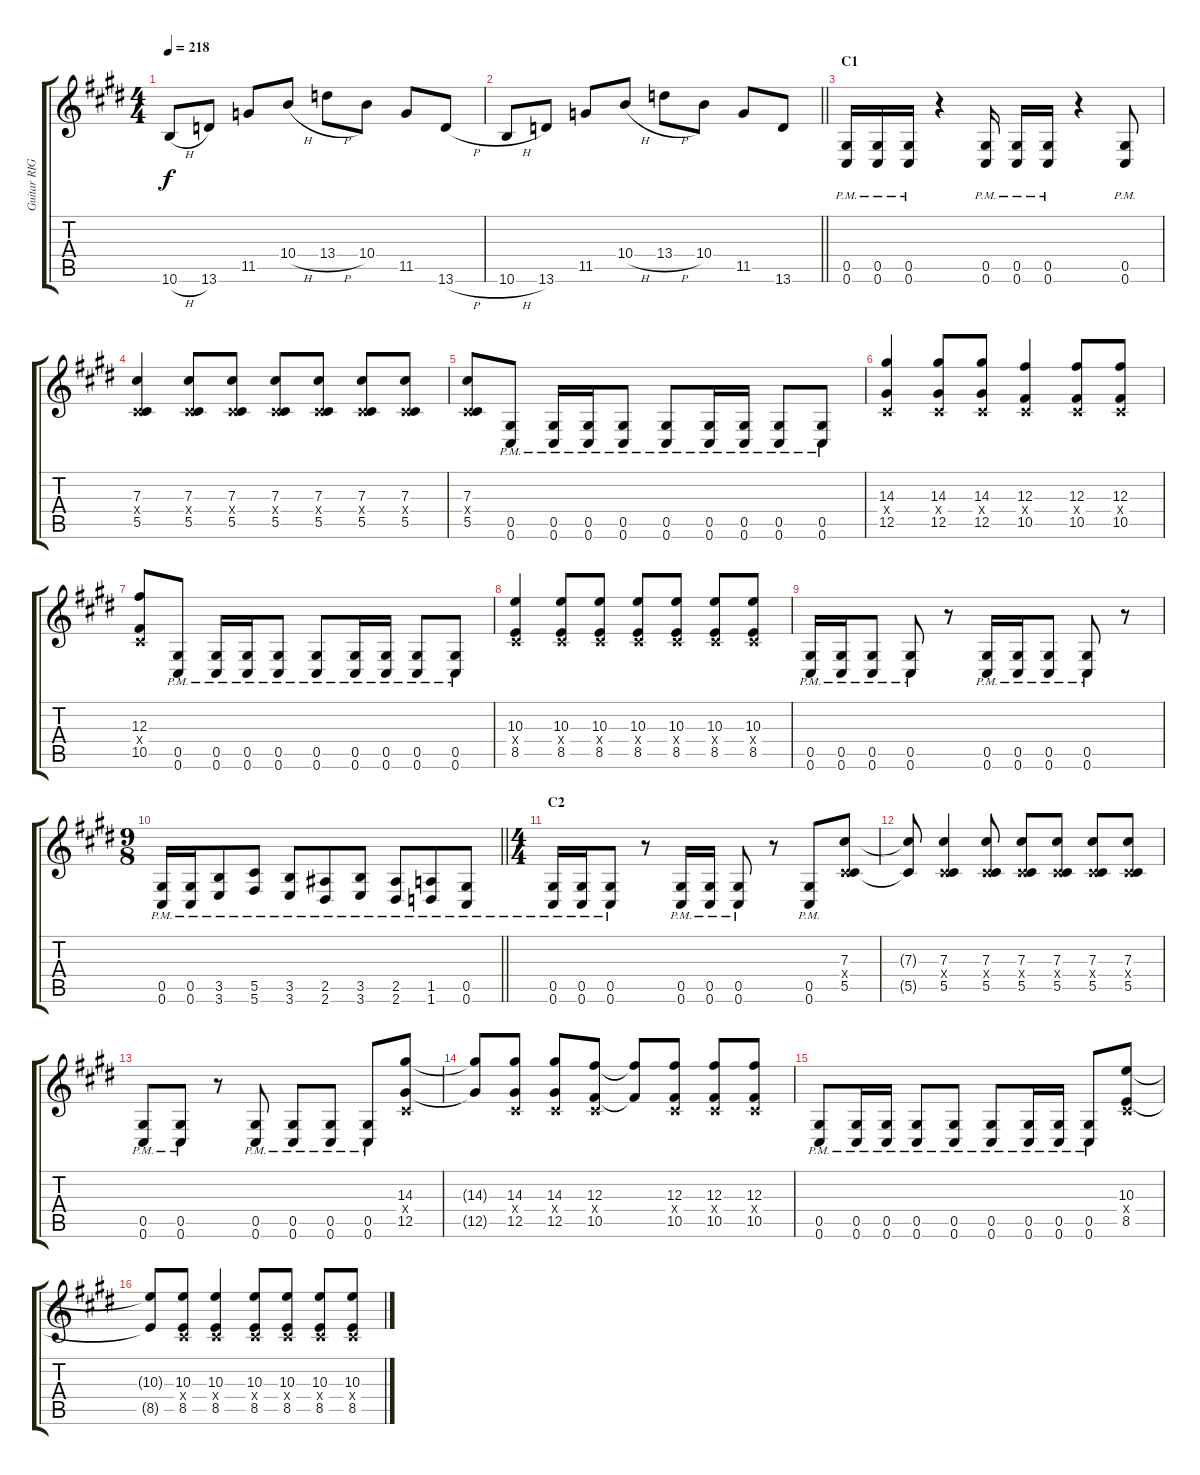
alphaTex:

\track ("Guitar RIGHT" "Guitar RIG") {instrument distortionguitar}
\staff {score tabs}
\tuning (Eb4 Bb3 Gb3 Db3 Ab2 Db2) {hide}
\ts (4 4)
\tempo 218
\clef g2
\ks c#minor
10.6{h}.8{dy f} 13.6.8 11.5.8 10.4{h}.8 13.4{h}.8 10.4.8 11.5.8 13.6{h}.8 |
\barLineRight lightlight
10.6{h}.8 13.6.8 11.5.8 10.4{h}.8 13.4{h}.8 10.4.8 11.5.8 13.6.8 |
\section ("" "C1")
(0.5{pm} 0.6{pm}).16 (0.5{pm} 0.6{pm}).16 (0.5{pm} 0.6{pm}).16 r.4 (0.5{pm} 0.6{pm}).16 (0.5{pm} 0.6{pm}).16 (0.5{pm} 0.6{pm}).16 r.4 (0.5{pm} 0.6{pm}).8 |
(7.3 0.4{x} 5.5).4 (7.3 0.4{x} 5.5).8 (7.3 0.4{x} 5.5).8 (7.3 0.4{x} 5.5).8 (7.3 0.4{x} 5.5).8 (7.3 0.4{x} 5.5).8 (7.3 0.4{x} 5.5).8 |
(7.3 0.4{x} 5.5).8 (0.5{pm} 0.6{pm}).8 (0.5{pm} 0.6{pm}).16 (0.5{pm} 0.6{pm}).16 (0.5{pm} 0.6{pm}).8 (0.5{pm} 0.6{pm}).8 (0.5{pm} 0.6{pm}).16 (0.5{pm} 0.6{pm}).16 (0.5{pm} 0.6{pm}).8 (0.5{pm} 0.6{pm}).8 |
(14.3 0.4{x} 12.5).4 (14.3 0.4{x} 12.5).8 (14.3 0.4{x} 12.5).8 (12.3 0.4{x} 10.5).4 (12.3 0.4{x} 10.5).8 (12.3 0.4{x} 10.5).8 |
(12.3 0.4{x} 10.5).8 (0.5{pm} 0.6{pm}).8 (0.5{pm} 0.6{pm}).16 (0.5{pm} 0.6{pm}).16 (0.5{pm} 0.6{pm}).8 (0.5{pm} 0.6{pm}).8 (0.5{pm} 0.6{pm}).16 (0.5{pm} 0.6{pm}).16 (0.5{pm} 0.6{pm}).8 (0.5{pm} 0.6{pm}).8 |
(10.3 0.4{x} 8.5).4 (10.3 0.4{x} 8.5).8 (10.3 0.4{x} 8.5).8 (10.3 0.4{x} 8.5).8 (10.3 0.4{x} 8.5).8 (10.3 0.4{x} 8.5).8 (10.3 0.4{x} 8.5).8 |
(0.5{pm} 0.6{pm}).16 (0.5{pm} 0.6{pm}).16 (0.5{pm} 0.6{pm}).8 (0.5{pm} 0.6{pm}).8 r.8 (0.5{pm} 0.6{pm}).16 (0.5{pm} 0.6{pm}).16 (0.5{pm} 0.6{pm}).8 (0.5{pm} 0.6{pm}).8 r.8 |
\ts (9 8)
\barLineRight lightlight
(0.5{pm} 0.6{pm}).16 (0.5{pm} 0.6{pm}).16 (3.5{pm} 3.6{pm}).8 (5.5{pm} 5.6{pm}).8 (3.5{pm} 3.6{pm}).8 (2.5{pm} 2.6{pm}).8 (3.5{pm} 3.6{pm}).8 (2.5{pm} 2.6{pm}).8 (1.5{pm} 1.6{pm}).8 (0.5{pm} 0.6{pm}).8 |
\ts (4 4)
\section ("" "C2")
(0.5{pm} 0.6{pm}).16 (0.5{pm} 0.6{pm}).16 (0.5{pm} 0.6{pm}).8 r.8 (0.5{pm} 0.6{pm}).16 (0.5{pm} 0.6{pm}).16 (0.5{pm} 0.6{pm}).8 r.8 (0.5{pm} 0.6{pm}).8 (7.3 0.4{x} 5.5).8 |
(7.3{t} 5.5{t}).8 (7.3 0.4{x} 5.5).4 (7.3 0.4{x} 5.5).8 (7.3 0.4{x} 5.5).8 (7.3 0.4{x} 5.5).8 (7.3 0.4{x} 5.5).8 (7.3 0.4{x} 5.5).8 |
(0.5{pm} 0.6{pm}).8 (0.5{pm} 0.6{pm}).8 r.8 (0.5{pm} 0.6{pm}).8 (0.5{pm} 0.6{pm}).8 (0.5{pm} 0.6{pm}).8 (0.5{pm} 0.6{pm}).8 (14.3 0.4{x} 12.5).8 |
(14.3{t} 12.5{t}).8 (14.3 0.4{x} 12.5).8 (14.3 0.4{x} 12.5).8 (12.3 0.4{x} 10.5).8 (12.3{t} 10.5{t}).8 (12.3 0.4{x} 10.5).8 (12.3 0.4{x} 10.5).8 (12.3 0.4{x} 10.5).8 |
(0.5{pm} 0.6{pm}).8 (0.5{pm} 0.6{pm}).16 (0.5{pm} 0.6{pm}).16 (0.5{pm} 0.6{pm}).8 (0.5{pm} 0.6{pm}).8 (0.5{pm} 0.6{pm}).8 (0.5{pm} 0.6{pm}).16 (0.5{pm} 0.6{pm}).16 (0.5{pm} 0.6{pm}).8 (10.3 0.4{x} 8.5).8 |
(10.3{t} 8.5{t}).8 (10.3 0.4{x} 8.5).8 (10.3 0.4{x} 8.5).4 (10.3 0.4{x} 8.5).8 (10.3 0.4{x} 8.5).8 (10.3 0.4{x} 8.5).8 (10.3 0.4{x} 8.5).8
